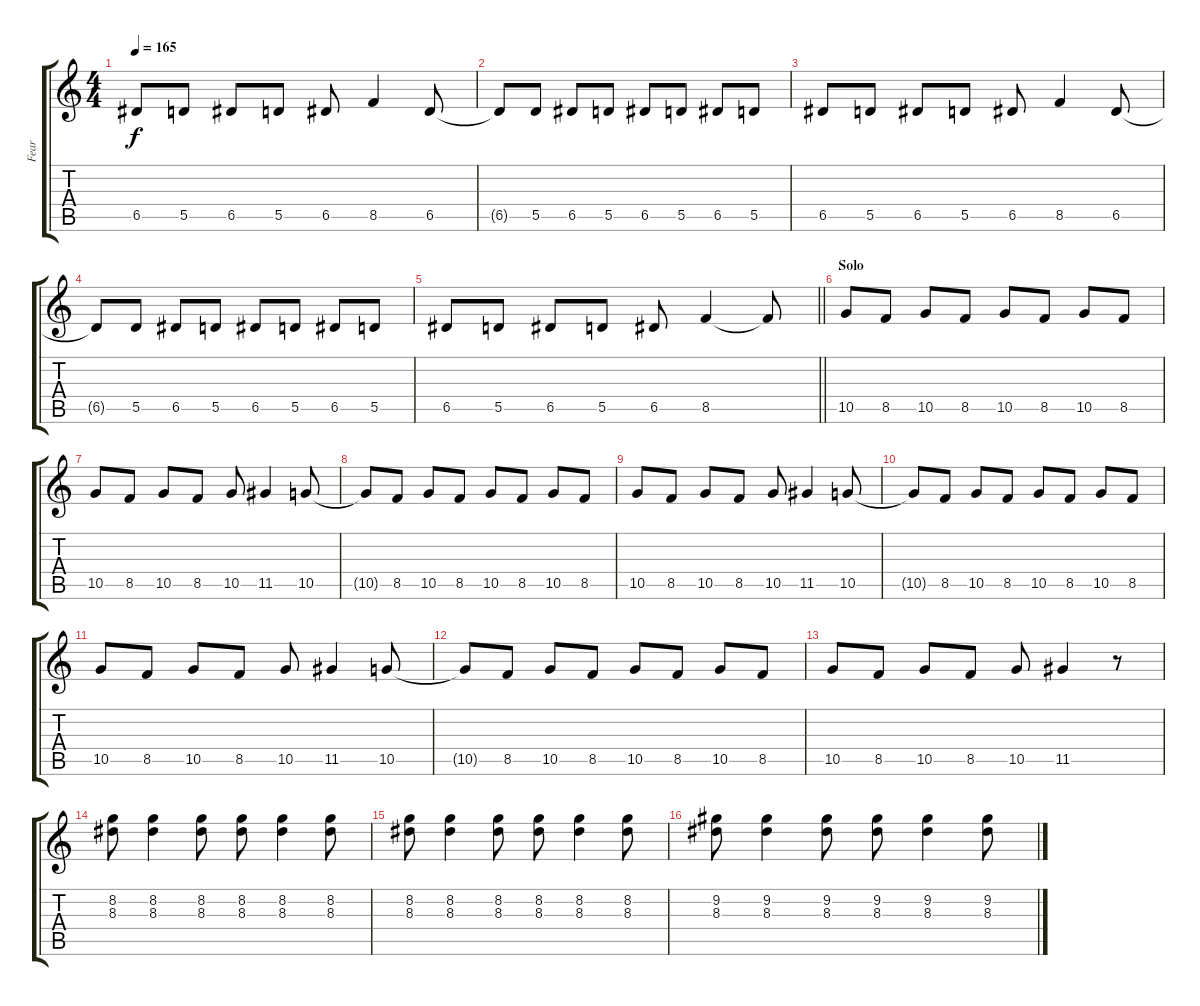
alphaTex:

\track ("Fear" "Fear") {instrument distortionguitar}
\staff {score tabs}
\tuning (E4 B3 G3 D3 A2 E2) {hide}
\ts (4 4)
\tempo 165
\clef g2
\ks c
6.5.8{dy f} 5.5.8 6.5.8 5.5.8 6.5.8 8.5.4 6.5.8 |
6.5{t}.8 5.5.8 6.5.8 5.5.8 6.5.8 5.5.8 6.5.8 5.5.8 |
6.5.8 5.5.8 6.5.8 5.5.8 6.5.8 8.5.4 6.5.8 |
6.5{t}.8 5.5.8 6.5.8 5.5.8 6.5.8 5.5.8 6.5.8 5.5.8 |
\barLineRight lightlight
6.5.8 5.5.8 6.5.8 5.5.8 6.5.8 8.5.4 8.5{t}.8 |
\section ("" "Solo")
10.5.8 8.5.8 10.5.8 8.5.8 10.5.8 8.5.8 10.5.8 8.5.8 |
10.5.8 8.5.8 10.5.8 8.5.8 10.5.8 11.5.4 10.5.8 |
10.5{t}.8 8.5.8 10.5.8 8.5.8 10.5.8 8.5.8 10.5.8 8.5.8 |
10.5.8 8.5.8 10.5.8 8.5.8 10.5.8 11.5.4 10.5.8 |
10.5{t}.8 8.5.8 10.5.8 8.5.8 10.5.8 8.5.8 10.5.8 8.5.8 |
10.5.8 8.5.8 10.5.8 8.5.8 10.5.8 11.5.4 10.5.8 |
10.5{t}.8 8.5.8 10.5.8 8.5.8 10.5.8 8.5.8 10.5.8 8.5.8 |
10.5.8 8.5.8 10.5.8 8.5.8 10.5.8 11.5.4 r.8 |
(8.2 8.3).8 (8.2 8.3).4 (8.2 8.3).8 (8.2 8.3).8 (8.2 8.3).4 (8.2 8.3).8 |
(8.2 8.3).8 (8.2 8.3).4 (8.2 8.3).8 (8.2 8.3).8 (8.2 8.3).4 (8.2 8.3).8 |
(9.2 8.3).8 (9.2 8.3).4 (9.2 8.3).8 (9.2 8.3).8 (9.2 8.3).4 (9.2 8.3).8
